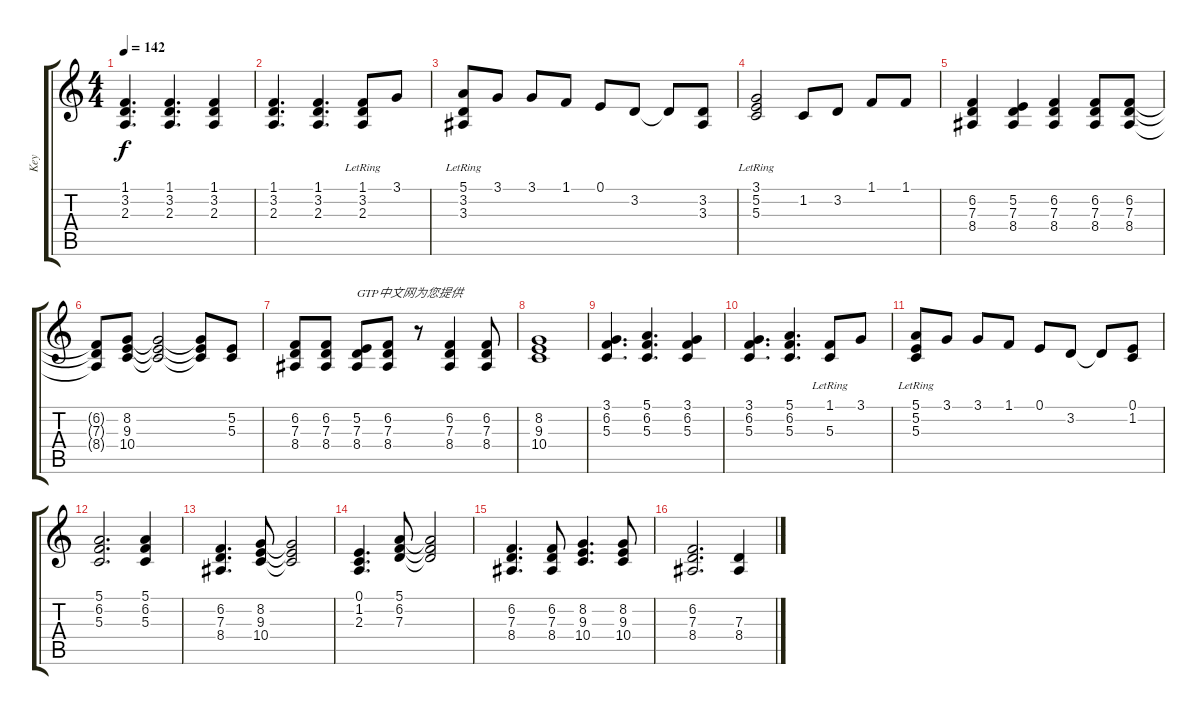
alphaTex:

\track ("Key" "Key") {instrument electricgrandpiano}
\staff {score tabs}
\tuning (E4 B3 G3 D3 A2 E2) {hide}
\ts (4 4)
\tempo 142
\clef g2
\ks c
(1.1 3.2 2.3).4{d dy f} (1.1 3.2 2.3).4{d} (1.1 3.2 2.3).4 |
(1.1 3.2 2.3).4{d} (1.1 3.2 2.3).4{d} (1.1 3.2{lr} 2.3{lr}).8 3.1.8 |
(5.1 3.2{lr} 3.3{lr}).8 3.1.8 3.1.8 1.1.8 0.1.8 3.2.8 3.2{t}.8 (3.2 3.3).8 |
(3.1 5.2{lr} 5.3{lr}).2 1.2.8 3.2.8 1.1.8 1.1.8 |
(6.2 7.3 8.4).4 (5.2 7.3 8.4).4 (6.2 7.3 8.4).4 (6.2 7.3 8.4).8 (6.2 7.3 8.4).8 |
(6.2{t} 7.3{t} 8.4{t}).8 (8.2 9.3 10.4).8 (8.2{t} 9.3{t} 10.4{t}).2 (8.2{t} 9.3{t} 10.4{t}).8 (5.2 5.3).8 |
(6.2 7.3 8.4).8 (6.2 7.3 8.4).8 (5.2 7.3 8.4).8{txt "GTP中文网为您提供"} (6.2 7.3 8.4).8 r.8 (6.2 7.3 8.4).4 (6.2 7.3 8.4).8 |
(8.2 9.3 10.4).1 |
(3.1 6.2 5.3).4{d} (5.1 6.2 5.3).4{d} (3.1 6.2 5.3).4 |
(3.1 6.2 5.3).4{d} (5.1 6.2 5.3).4{d} (1.1 5.3{lr}).8 3.1.8 |
(5.1 5.2{lr} 5.3{lr}).8 3.1.8 3.1.8 1.1.8 0.1.8 3.2.8 3.2{t}.8 (0.1 1.2).8 |
(5.1 6.2 5.3).2{d} (5.1 6.2 5.3).4 |
(6.2 7.3 8.4).4{d} (8.2 9.3 10.4).8 (8.2{t} 9.3{t} 10.4{t}).2 |
(0.1 1.2 2.3).4{d} (5.1 6.2 7.3).8 (5.1{t} 6.2{t} 7.3{t}).2 |
(6.2 7.3 8.4).4{d} (6.2 7.3 8.4).8 (8.2 9.3 10.4).4{d} (8.2 9.3 10.4).8 |
(6.2 7.3 8.4).2{d} (7.3 8.4).4
